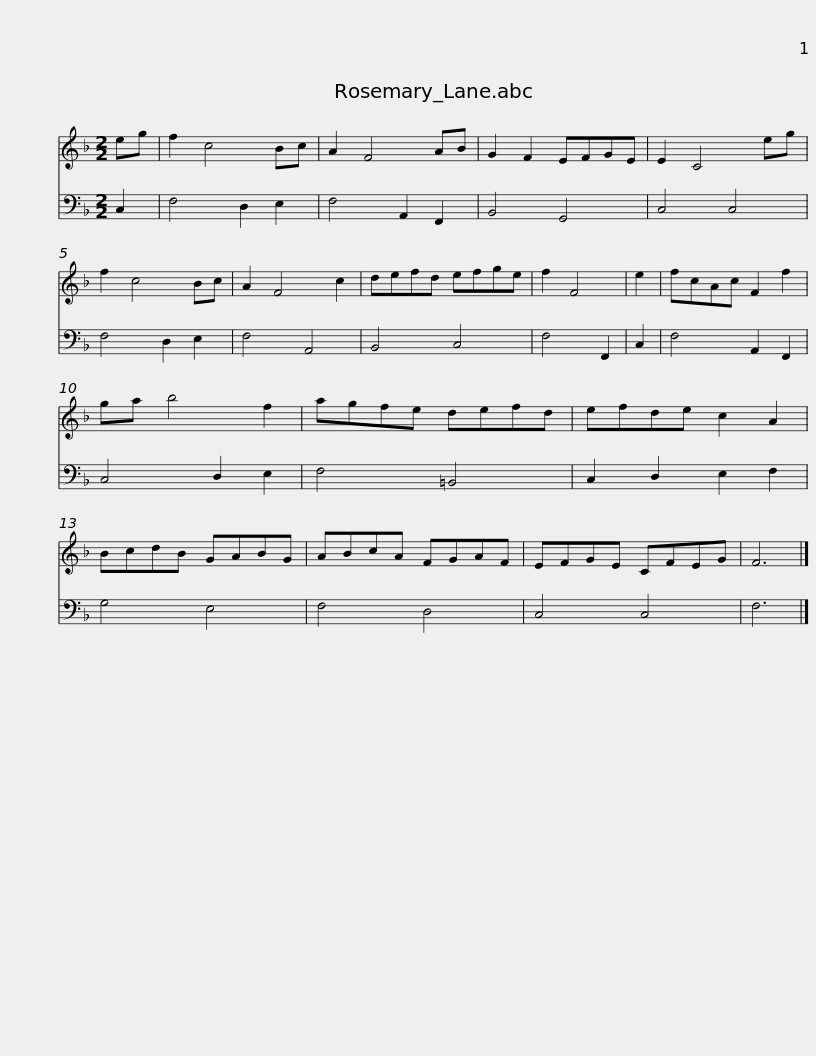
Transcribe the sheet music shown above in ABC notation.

X:1
%%score 1 2
L:1/8
M:2/2
I:linebreak $
K:F
V:1 treble
V:2 bass
V:1
 eg | f2 c4 Bc | A2 F4 AB | G2 F2 EFGE | E2 C4 eg | %5
 f2 c4 Bc | A2 F4 c2 | defd efge |$ f2 F4 | e2 | %10
 fcAc F2 f2 | ga b4 f2 | agfe defd | efde c2 A2 | BcdB GABG |$ %15
 ABcA FGAF | EFGE CFEG | F6 |] %18
V:2
 C,2 | F,4 D,2 E,2 | F,4 A,,2 F,,2 | B,,4 G,,4 | C,4 C,4 | %5
 F,4 D,2 E,2 | F,4 A,,4 | B,,4 C,4 |$ F,4 F,,2 | C,2 | %10
 F,4 A,,2 F,,2 | C,4 D,2 E,2 | F,4 =B,,4 | C,2 D,2 E,2 F,2 | G,4 E,4 |$ %15
 F,4 D,4 | C,4 C,4 | F,6 |] %18
